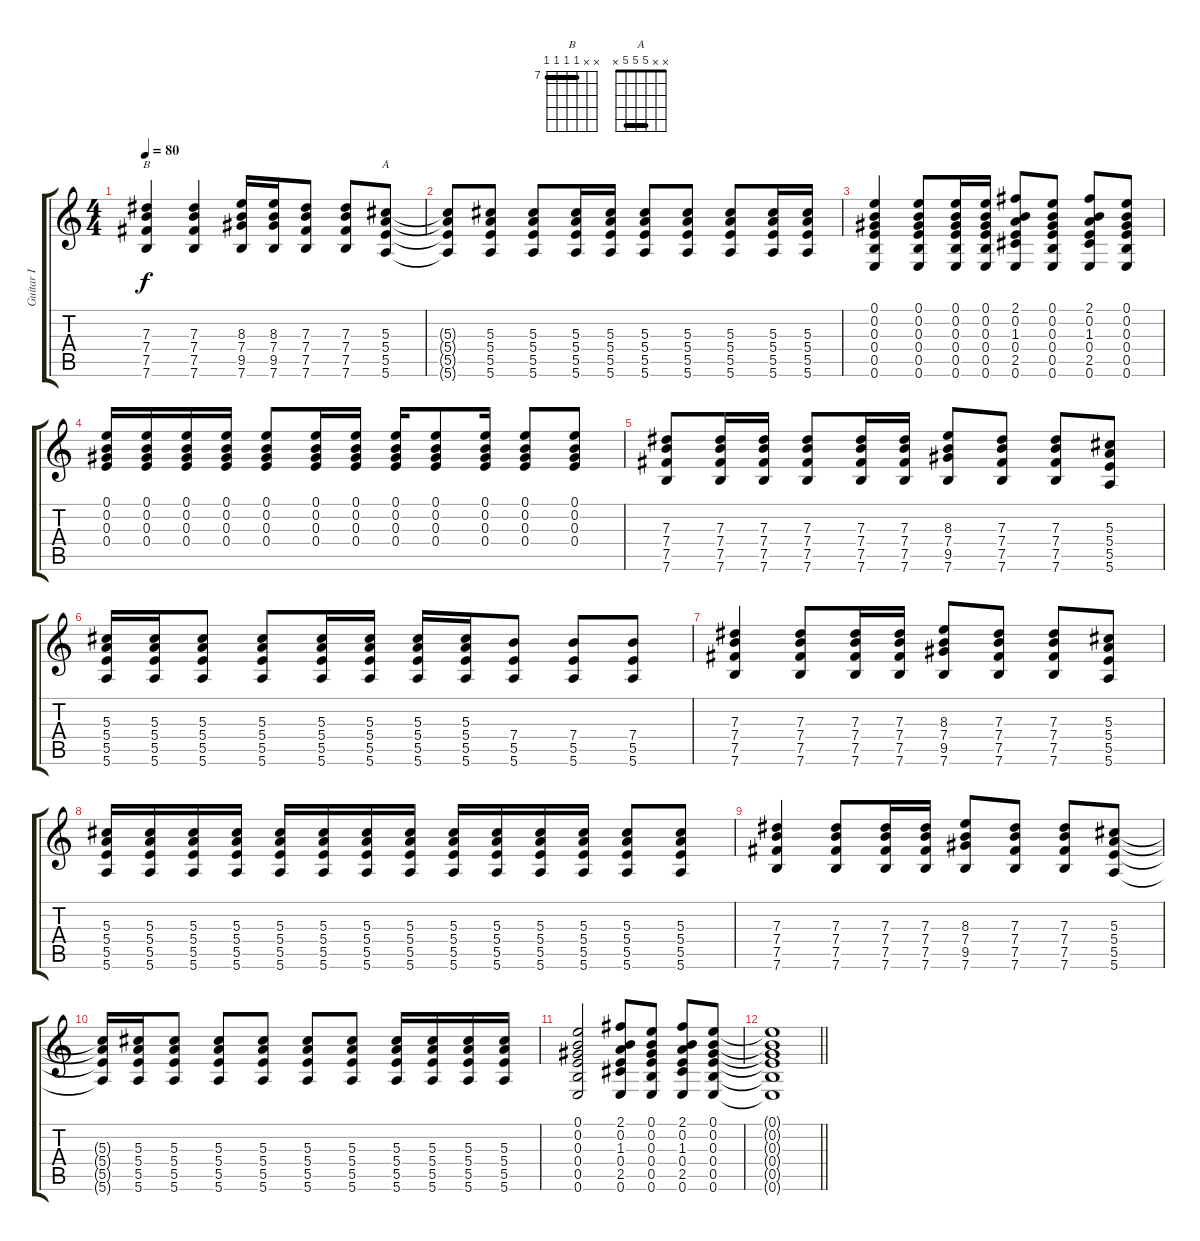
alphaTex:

\track ("Guitar I" "Guitar I") {instrument acousticguitarnylon}
\staff {score tabs}
\tuning (E4 B3 Ab3 E3 B2 E2) {hide}
\chord ("B" x x 7 7 7 7) {firstfret 7 barre 7}
\chord ("A" x x 5 5 5 x) {barre 5}
\ts (4 4)
\tempo 80
\clef g2
\ks c
(7.3 7.4 7.5 7.6).4{ch "B" dy f} (7.3 7.4 7.5 7.6).4 (8.3 7.4 9.5 7.6).16 (8.3 7.4 9.5 7.6).16 (7.3 7.4 7.5 7.6).8 (7.3 7.4 7.5 7.6).8 (5.3 5.4 5.5 5.6).8{ch "A"} |
(5.3{t} 5.4{t} 5.5{t} 5.6{t}).8 (5.3 5.4 5.5 5.6).8 (5.3 5.4 5.5 5.6).8 (5.3 5.4 5.5 5.6).16 (5.3 5.4 5.5 5.6).16 (5.3 5.4 5.5 5.6).8 (5.3 5.4 5.5 5.6).8 (5.3 5.4 5.5 5.6).8 (5.3 5.4 5.5 5.6).16 (5.3 5.4 5.5 5.6).16 |
(0.1 0.2 0.3 0.4 0.5 0.6).4 (0.1 0.2 0.3 0.4 0.5 0.6).8 (0.1 0.2 0.3 0.4 0.5 0.6).16 (0.1 0.2 0.3 0.4 0.5 0.6).16 (2.1 0.2 1.3 0.4 2.5 0.6).8 (0.1 0.2 0.3 0.4 0.5 0.6).8 (2.1 0.2 1.3 0.4 2.5 0.6).8 (0.1 0.2 0.3 0.4 0.5 0.6).8 |
(0.1 0.2 0.3 0.4).16 (0.1 0.2 0.3 0.4).16 (0.1 0.2 0.3 0.4).16 (0.1 0.2 0.3 0.4).16 (0.1 0.2 0.3 0.4).8 (0.1 0.2 0.3 0.4).16 (0.1 0.2 0.3 0.4).16 (0.1 0.2 0.3 0.4).16 (0.1 0.2 0.3 0.4).8 (0.1 0.2 0.3 0.4).16 (0.1 0.2 0.3 0.4).8 (0.1 0.2 0.3 0.4).8 |
(7.3 7.4 7.5 7.6).8 (7.3 7.4 7.5 7.6).16 (7.3 7.4 7.5 7.6).16 (7.3 7.4 7.5 7.6).8 (7.3 7.4 7.5 7.6).16 (7.3 7.4 7.5 7.6).16 (8.3 7.4 9.5 7.6).8 (7.3 7.4 7.5 7.6).8 (7.3 7.4 7.5 7.6).8 (5.3 5.4 5.5 5.6).8 |
(5.3 5.4 5.5 5.6).16 (5.3 5.4 5.5 5.6).16 (5.3 5.4 5.5 5.6).8 (5.3 5.4 5.5 5.6).8 (5.3 5.4 5.5 5.6).16 (5.3 5.4 5.5 5.6).16 (5.3 5.4 5.5 5.6).16 (5.3 5.4 5.5 5.6).16 (7.4 5.5 5.6).8 (7.4 5.5 5.6).8 (7.4 5.5 5.6).8 |
(7.3 7.4 7.5 7.6).4 (7.3 7.4 7.5 7.6).8 (7.3 7.4 7.5 7.6).16 (7.3 7.4 7.5 7.6).16 (8.3 7.4 9.5 7.6).8 (7.3 7.4 7.5 7.6).8 (7.3 7.4 7.5 7.6).8 (5.3 5.4 5.5 5.6).8 |
(5.3 5.4 5.5 5.6).16 (5.3 5.4 5.5 5.6).16 (5.3 5.4 5.5 5.6).16 (5.3 5.4 5.5 5.6).16 (5.3 5.4 5.5 5.6).16 (5.3 5.4 5.5 5.6).16 (5.3 5.4 5.5 5.6).16 (5.3 5.4 5.5 5.6).16 (5.3 5.4 5.5 5.6).16 (5.3 5.4 5.5 5.6).16 (5.3 5.4 5.5 5.6).16 (5.3 5.4 5.5 5.6).16 (5.3 5.4 5.5 5.6).8 (5.3 5.4 5.5 5.6).8 |
(7.3 7.4 7.5 7.6).4 (7.3 7.4 7.5 7.6).8 (7.3 7.4 7.5 7.6).16 (7.3 7.4 7.5 7.6).16 (8.3 7.4 9.5 7.6).8 (7.3 7.4 7.5 7.6).8 (7.3 7.4 7.5 7.6).8 (5.3 5.4 5.5 5.6).8 |
(5.3{t} 5.4{t} 5.5{t} 5.6{t}).16 (5.3 5.4 5.5 5.6).16 (5.3 5.4 5.5 5.6).8 (5.3 5.4 5.5 5.6).8 (5.3 5.4 5.5 5.6).8 (5.3 5.4 5.5 5.6).8 (5.3 5.4 5.5 5.6).8 (5.3 5.4 5.5 5.6).16 (5.3 5.4 5.5 5.6).16 (5.3 5.4 5.5 5.6).16 (5.3 5.4 5.5 5.6).16 |
(0.1 0.2 0.3 0.4 0.5 0.6).2 (2.1 0.2 1.3 0.4 2.5 0.6).8 (0.1 0.2 0.3 0.4 0.5 0.6).8 (2.1 0.2 1.3 0.4 2.5 0.6).8 (0.1 0.2 0.3 0.4 0.5 0.6).8 |
\barLineRight lightlight
(0.1{t} 0.2{t} 0.3{t} 0.4{t} 0.5{t} 0.6{t}).1
